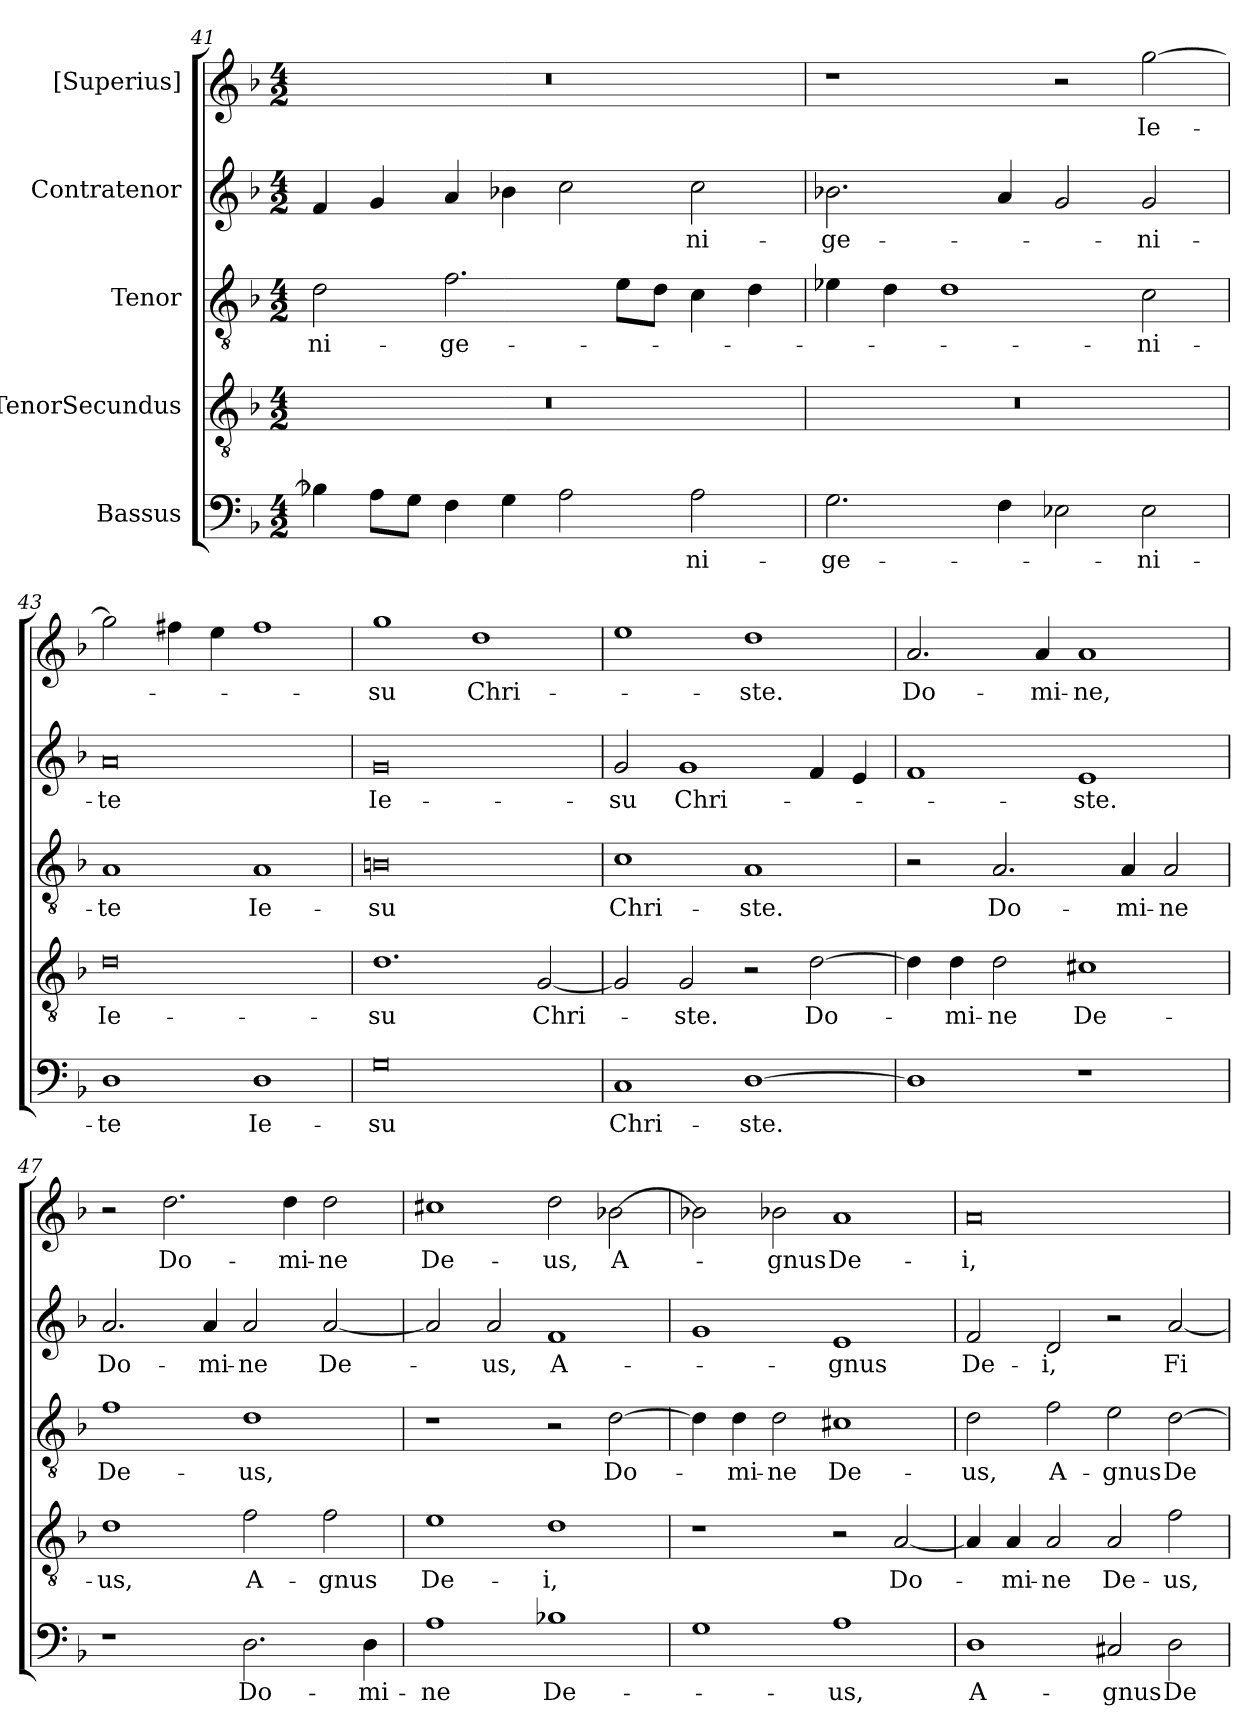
**kern	**text	**kern	**text	**kern	**text	**kern	**text	**kern	**text
*part5	*part5	*part4	*part4	*part3	*part3	*part2	*part2	*part1	*part1
*staff5	*staff5	*staff4	*staff4	*staff3	*staff3	*staff2	*staff2	*staff1	*staff1
*I"Bassus	*	*I"TenorSecundus	*	*I"Tenor	*	*I"Contratenor	*	*I"[Superius]	*
*clefF4	*	*clefGv2	*	*clefGv2	*	*clefG2	*	*clefG2	*
*k[b-]	*	*k[b-]	*	*k[b-]	*	*k[b-]	*	*k[b-]	*
*M4/2	*	*M4/2	*	*M4/2	*	*M4/2	*	*M4/2	*
=41	=41	=41	=41	=41	=41	=41	=41	=41	=41
4B-X\]	.	0r	.	2d\	-ni-	4f/	.	0r	.
8A\L	.	.	.	.	.	4g/	.	.	.
8G\J	.	.	.	.	.	.	.	.	.
4F\	.	.	.	2.f\	-ge-	4a/	.	.	.
4G\	.	.	.	.	.	4b-X\	.	.	.
2A\	.	.	.	.	.	2cc\	.	.	.
.	.	.	.	8e\L	.	.	.	.	.
.	.	.	.	8d\J	.	.	.	.	.
2A\	-ni-	.	.	4c\	.	2cc\	-ni-	.	.
.	.	.	.	4d\	.	.	.	.	.
=42	=42	=42	=42	=42	=42	=42	=42	=42	=42
2.G\	-ge-	0r	.	4e-X\	.	2.b-X\	-ge-	1r	.
.	.	.	.	4d\	.	.	.	.	.
.	.	.	.	1d\	.	.	.	.	.
4F\	.	.	.	.	.	4a/	.	.	.
2E-X\	.	.	.	.	.	2g/	.	2r	.
2E-\	-ni-	.	.	2c\	-ni-	2g/	-ni-	[2gg\	Ie-
=43	=43	=43	=43	=43	=43	=43	=43	=43	=43
1D\	-te	0d\	Ie-	1A/	-te	0a/	-te	2gg\]	.
.	.	.	.	.	.	.	.	4ff#X\	.
.	.	.	.	.	.	.	.	4ee\	.
1D\	Ie-	.	.	1A/	Ie-	.	.	1ff#\	.
=44	=44	=44	=44	=44	=44	=44	=44	=44	=44
0G\	-su	1.d\	-su	0B\	-su	0g/	Ie-	1gg\	-su
.	.	.	.	.	.	.	.	1dd\	Chri-
.	.	[2G/	Chri-	.	.	.	.	.	.
=45	=45	=45	=45	=45	=45	=45	=45	=45	=45
1C/	Chri-	2G/]	.	1c\	Chri-	2g/	-su	1ee\	.
.	.	2G/	-ste.	.	.	1g/	Chri-	.	.
[1D\	-ste.	2r	.	1A/	-ste.	.	.	1dd\	-ste.
.	.	[2d\	Do-	.	.	4f/	.	.	.
.	.	.	.	.	.	4e/	.	.	.
=46	=46	=46	=46	=46	=46	=46	=46	=46	=46
1D\]	.	4d\]	.	2r	.	1f/	.	2.a/	Do-
.	.	4d\	-mi-	.	.	.	.	.	.
.	.	2d\	-ne	2.A/	Do-	.	.	.	.
.	.	.	.	.	.	.	.	4a/	-mi-
1r	.	1c#X\	De-	.	.	1e/	-ste.	1a/	-ne,
.	.	.	.	4A/	-mi-	.	.	.	.
.	.	.	.	2A/	-ne	.	.	.	.
=47	=47	=47	=47	=47	=47	=47	=47	=47	=47
1r	.	1d\	-us,	1f\	De-	2.a/	Do-	2r	.
.	.	.	.	.	.	.	.	2.dd\	Do-
.	.	.	.	.	.	4a/	-mi-	.	.
2.D\	Do-	2f\	A-	1d\	-us,	2a/	-ne	.	.
.	.	.	.	.	.	.	.	4dd\	-mi-
.	.	2f\	-gnus	.	.	[2a/	De-	2dd\	-ne
4D\	-mi-	.	.	.	.	.	.	.	.
=48	=48	=48	=48	=48	=48	=48	=48	=48	=48
1A\	-ne	1e\	De-	1r	.	2a/]	.	1cc#X\	De-
.	.	.	.	.	.	2a/	-us,	.	.
1B-X\	De-	1d\	-i,	2r	.	1f/	A-	2dd\	-us,
.	.	.	.	[2d\	Do-	.	.	[2b-X\	A-
=49	=49	=49	=49	=49	=49	=49	=49	=49	=49
1G\	.	1r	.	4d\]	.	1g/	.	2b-X\]	.
.	.	.	.	4d\	-mi-	.	.	.	.
.	.	.	.	2d\	-ne	.	.	2b-X\	-gnus
1A\	-us,	2r	.	1c#X\	De-	1e/	-gnus	1a/	De-
.	.	[2A/	Do-	.	.	.	.	.	.
=50	=50	=50	=50	=50	=50	=50	=50	=50	=50
1D\	A-	4A/]	.	2d\	-us,	2f/	De-	0a/	-i,
.	.	4A/	-mi-	.	.	.	.	.	.
.	.	2A/	-ne	2f\	A-	2d/	-i,	.	.
2C#X/	-gnus	2A/	De-	2e\	-gnus	2r	.	.	.
2D\	De-	2f\	-us,	[2d\	De-	[2a/	Fi-	.	.
=	=	=	=	=	=	=	=	=	=
*-	*-	*-	*-	*-	*-	*-	*-	*-	*-
